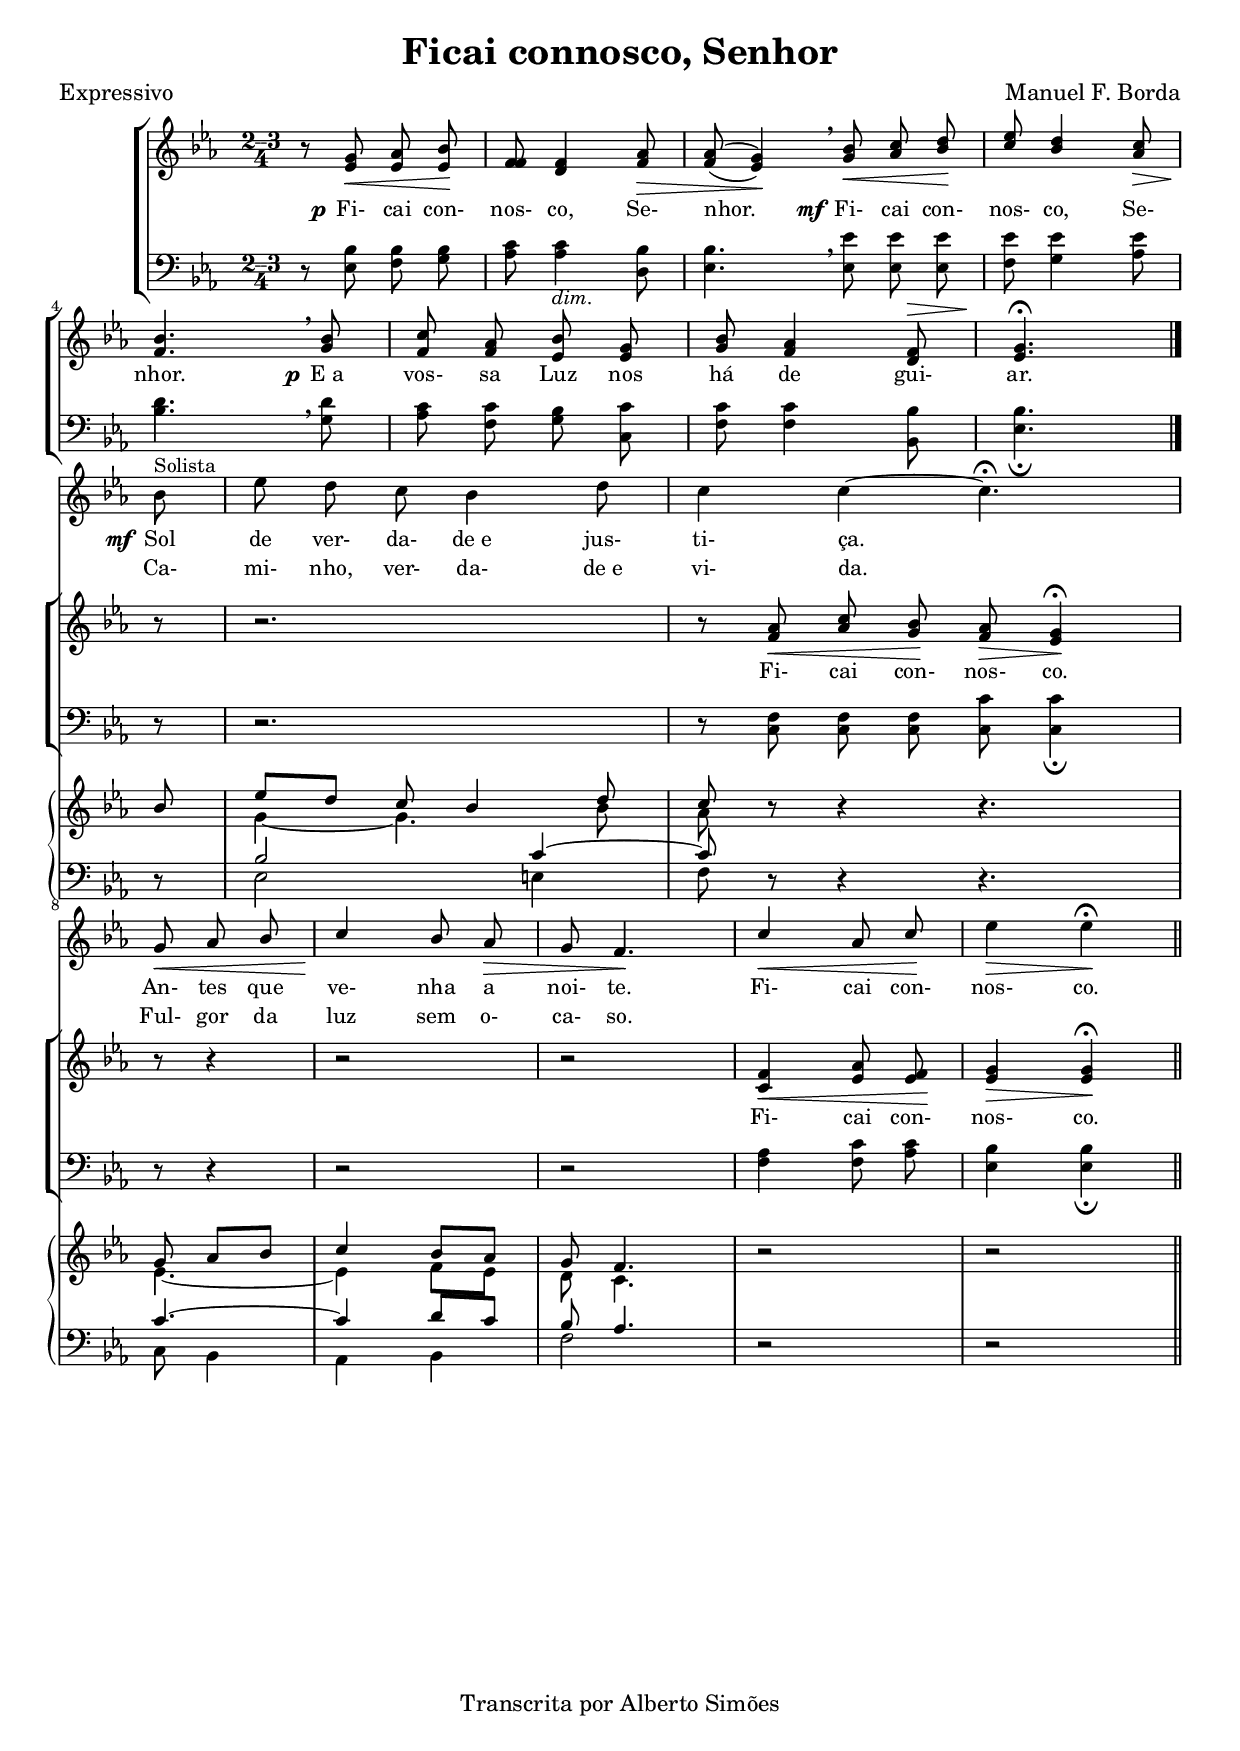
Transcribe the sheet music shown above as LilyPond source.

\version "2.14.0"

\header {
  title = "Ficai connosco, Senhor"
  composer = "Manuel F. Borda"
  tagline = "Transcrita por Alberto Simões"
  poet = "Expressivo"

  ocasioes = "final"
  seccao   = "final"

}

letraC = {
  \set stanza = \markup { \dynamic "p" }  
  \lyricmode {
    Fi- cai con- nos- co, Se- nhor.
  }
  \set stanza = \markup { \dynamic "mf" }  
  \lyricmode {
    Fi- cai con- nos- co, Se- nhor.
  }
  \set stanza = \markup { \dynamic "p" }  
  \lyricmode {
    E_a vos- sa Luz nos há de gui- ar.
    Fi- cai con- nos- co.
    Fi- cai con- nos- co.
  }
}

letraA = {
  \set stanza = \markup { \dynamic "mf" }
  \lyricmode {
    Sol de ver- da- de_e jus- ti- ça.
    An- tes que ve- nha a noi- te.
    Fi- cai con- nos- co.
  }
}

letraB = \lyricmode {
  Ca- mi- nho, ver- da- de_e vi- da.
  Ful- gor da luz sem o- ca- so.
}

tsMarkup = \markup {
  \override #'(baseline-skip . 0.5)
  \column { \center-align \number "  2--3" \number "4"  }
}


global = {
  \key ees \major
  \override Staff.TimeSignature #'style = #'default
  \override Staff.TimeSignature #'stencil = #(lambda (grob)
            (grob-interpret-markup grob tsMarkup))
  \time 2/4
}

S = \new Voice = "sopr" \relative c' {
  \global
  \autoBeamOff
  \set doubleSlurs = ##t 
  \stemUp

  r8 <ees g>\< <ees aes> <ees bes'>\!
  <f f> <d f>4 <f aes>8\>
  \cadenzaOn
  <f aes>8( <ees g>4)\! \breathe <g bes>8\< <aes c> <bes d>\!
  \cadenzaOff \bar "|"
  <c ees>8 <bes d>4 <aes c>8\>

  \break

  <f bes>4.\! \breathe <g bes>8
  <f c'>8 <f aes> <ees bes'>^\markup{\italic{dim.}} <ees g>
  <g bes>8 <f aes>4 <d f>8^\>
  <ees g>4.^\fermata\!   \bar "|." 
  \break
  r8

  \cadenzaOn
  r2.
  \bar "|"
  r8 <f aes>\< <aes c> <g bes>\!
  <f aes>\> <ees g>4\!\fermata \bar "|" \break
  r8 r4
  \bar "|"
  \cadenzaOff
  r2 r2
  <c f>4\< <ees aes>8 <ees f>\!
  <ees g>4\> <ees g>\fermata\!\bar "||"


}

B = \relative c {
  \global
  \clef bass
  \stemDown
  \autoBeamOff
  r8 <ees bes'>8 <f bes> <g bes>
  <aes c> <aes c>4 <d, bes'>8
  <ees bes'>4. \breathe <ees ees'>8 <ees ees'> <ees ees'>
  <f ees'>8 <g ees'>4 <aes  ees'>8

  <bes d>4. \breathe <g d'>8
  <aes c>8 <f c'> <g bes> <c, c'>
  <f c'> <f c'>4 <bes, bes'>8
  <ees bes'>4._\fermata

  r8 r2. r8 <f c>8 <f c> <f c>
  <c c'> <c c'>4_\fermata
  r8 r4 r2 r2 <f aes>4 <f c'>8 <aes c> <ees bes'>4 <ees bes'>_\fermata
}

M = \relative c'' {
  \global 
  \autoBeamOff
  s2 s2 s2. s2 s2 s2 s2 s4.
  bes8^\markup{Solista} ees d c bes4 d8 c4 c ~ c4.\fermata
  \stemUp
  g8\< aes bes c4\! bes8 aes\> g f4.\! c'4\< aes8 c\! \stemNeutral ees4\> ees\fermata\!
}

upperA = \relative c''{
  \voiceOne
  \global
  s2 s2 s2. s2 s2 s2 s2 s4.
  bes8 ees[ d] c bes4 d8 c \oneVoice r r4 r4. \voiceOne
  g8 aes[ bes] c4 bes8[ aes] g f4. \oneVoice r2 r2
}
upperB = \relative c''{
  \voiceTwo
  \global
  s2 s2 s2. s2 s2 s2 s2 s4.
  s8 g4 ~ g4. bes8 aes s s4 s4.
  ees4. ~ ees4 f8[ ees] d c4. s2 s2
}

lowerA = \relative c' {
  \voiceOne
  \global
  \clef bass
  s2 s2 s2. s2 s2 s2 s2 s4.
  \oneVoice r8 \voiceOne bes2 c4 ~ c8 \oneVoice r8 r4 r4. \voiceOne
  c4. ~ c4 d8[ c] bes8 aes4. \oneVoice r2 r2
}
lowerB = \relative c {
  \voiceTwo
  \global
  \clef bass
  s2 s2 s2. s2 s2 s2 s2 s4.
  s8 ees2 e4 f8 s s4 s4.
  c8 bes4 aes bes f'2
}


\paper{
  system-system-spacing = #'((basic-distance . 0.1) (padding . 0))
  ragged-last-bottom = ##t
  ragged-bottom = ##f
}

\score {
  <<
    \new Voice = "melody"  \M
    \new Lyrics \lyricsto "melody" \letraA
    \new Lyrics \lyricsto "melody" \letraB
    \new ChoirStaff <<
      \new Staff = "soprano"  \S
      \new Lyrics \lyricsto "sopr" \letraC
      \new Staff = "baixo"  \B
    >>
    \new PianoStaff <<
      \new Staff = "upper" << \new Voice  \upperA 
                              \new Voice \upperB >>
      \new Staff = "lower" << \new Voice \lowerA
                              \new Voice \lowerB >>
    >>
  >>

  \midi {
    \context {
      \Score
      tempoWholesPerMinute = #(ly:make-moment 90 4)
    }
  }

  \layout {
    \context {
      \Staff
      \RemoveEmptyStaves       
      \override VerticalAxisGroup #'remove-first = ##t
      \override VerticalAxisGroup.default-staff-staff-spacing.basic-distance = #0
    }
    \context {
      \Score
      \override StaffGrouper.default-staff-staff-spacing.basic-distance = #0
      \override StaffGrouper.staff-staff-spacing.padding = #0
      \override StaffGrouper.staff-staff-spacing.basic-distance = #5
      \override StaffGrouper.staffgroup-staff-spacing.basic-distance = #0
    }
    #(layout-set-staff-size 17)
  }
}


